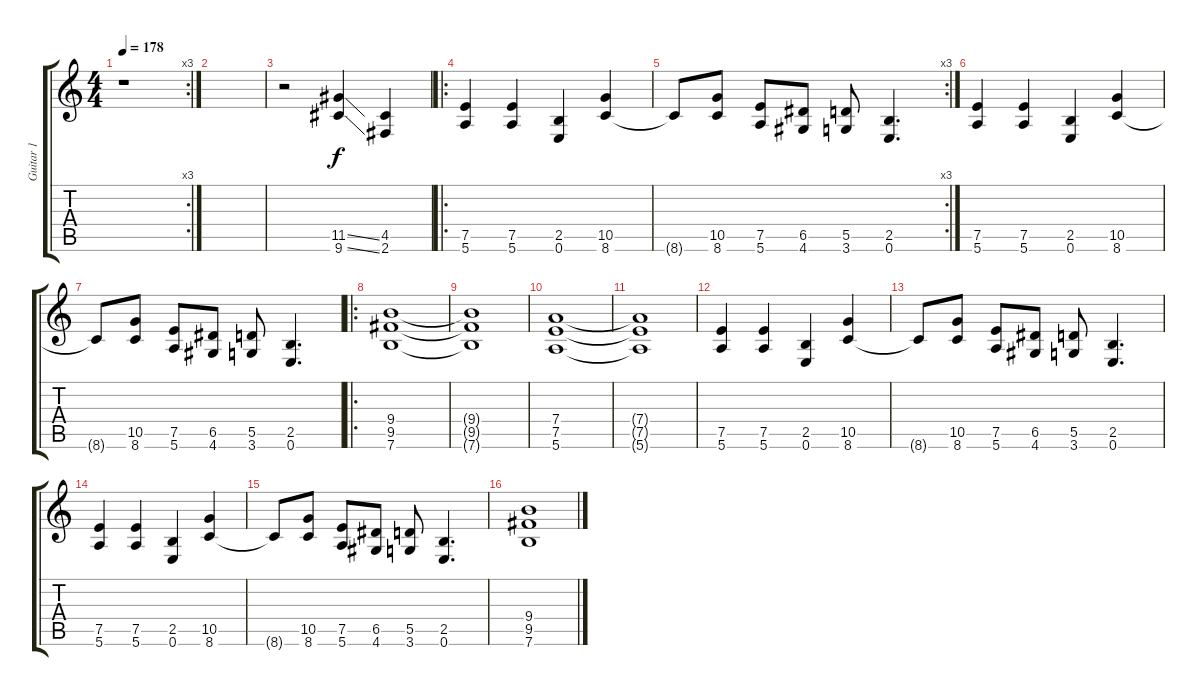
\track ("Guitar 1" "Guitar 1") {instrument distortionguitar}
\staff {score tabs}
\tuning (E4 B3 G3 D3 A2 E2) {hide}
\rc 3
\ts (4 4)
\tempo 178
\clef g2
\ks c
r.1{dy f} |
|
r.2 (11.5{ss} 9.6{ss}).4 (4.5 2.6).4 |
\ro
(7.5 5.6).4 (7.5 5.6).4 (2.5 0.6).4 (10.5 8.6).4 |
\rc 3
8.6{t}.8 (10.5 8.6).8 (7.5 5.6).8 (6.5 4.6).8 (5.5 3.6).8 (2.5 0.6).4{d} |
(7.5 5.6).4 (7.5 5.6).4 (2.5 0.6).4 (10.5 8.6).4 |
8.6{t}.8 (10.5 8.6).8 (7.5 5.6).8 (6.5 4.6).8 (5.5 3.6).8 (2.5 0.6).4{d} |
\ro
(9.4 9.5 7.6).1 |
(9.4{t} 9.5{t} 7.6{t}).1 |
(7.4 7.5 5.6).1 |
(7.4{t} 7.5{t} 5.6{t}).1 |
(7.5 5.6).4 (7.5 5.6).4 (2.5 0.6).4 (10.5 8.6).4 |
8.6{t}.8 (10.5 8.6).8 (7.5 5.6).8 (6.5 4.6).8 (5.5 3.6).8 (2.5 0.6).4{d} |
(7.5 5.6).4 (7.5 5.6).4 (2.5 0.6).4 (10.5 8.6).4 |
8.6{t}.8 (10.5 8.6).8 (7.5 5.6).8 (6.5 4.6).8 (5.5 3.6).8 (2.5 0.6).4{d} |
(9.4 9.5 7.6).1
